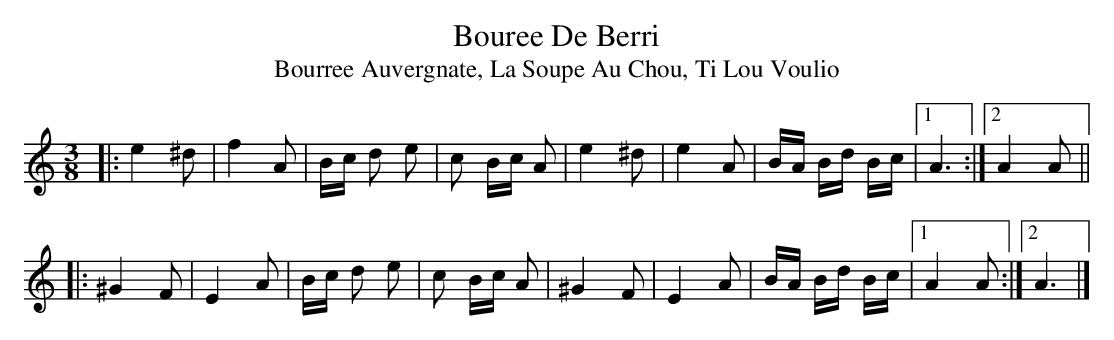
X:1
T:Bouree De Berri
T:Bourree Auvergnate, La Soupe Au Chou, Ti Lou Voulio
M:3/8
L:1/16
K:Amin
|:e4 ^d2|f4 A2|Bc d2 e2|c2 Bc A2|e4 ^d2|e4 A2|BA Bd Bc|1 A6:|2 A4A2||
|:^G4 F2|E4 A2|Bc d2 e2|c2 Bc A2|^G4 F2|E4 A2|BA Bd Bc|1 A4A2:|2 A6|]
